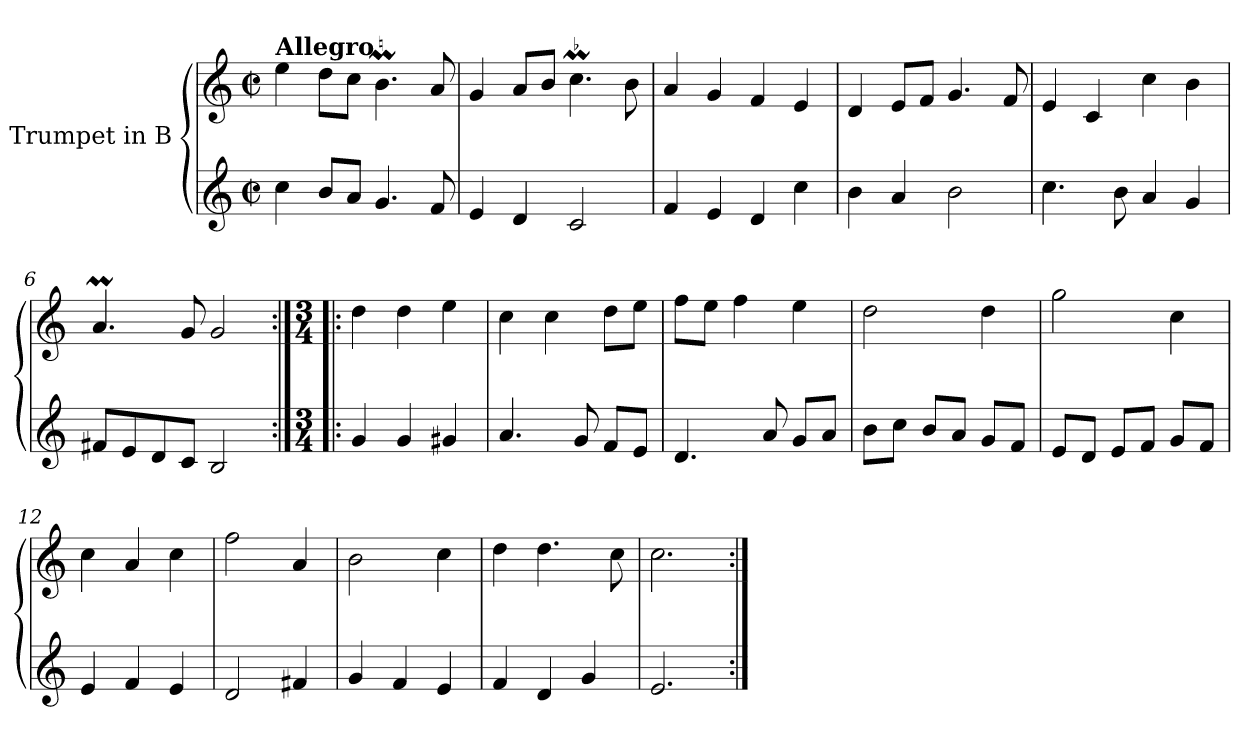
**kern	**kern
*part2	*part1
*staff2	*staff1
*I"Trumpet in Bb 2	*I"Trumpet in Bb 1
*clefG2	*clefG2
*ITrd1c2	*ITrd1c2
*k[b-e-]	*k[b-e-]
*B-:	*B-:
*M2/2	*M2/2
*met(c|)	*met(c|)
*MM180	*MM180
=1	=1
!	!LO:TX:a:B:t=Allegro
4b-\	4dd\
8a/L	8cc\L
8g/J	8b-\J
4.f/	4.aM\
8e-/	8g/
=2	=2
4d/	4f/
4c/	8g/L
.	8a/J
2B-/	4.b-m\
.	8a\
=3	=3
4e-/	4g/
4d/	4f/
4c/	4e-/
4b-\	4d/
=4	=4
4a\	4c/
4g/	8d/L
.	8e-/J
2a\	4.f/
.	8e-/
=5	=5
4.b-\	4d/
.	4B-/
8a\	.
4g/	4b-\
4f/	4a\
!!LO:LB:g=z
=6	=6
8en/L	4.gM/
8d/	.
8c/	.
8B-/J	8f/
2A/	2f/
=7:|!|:	=7:|!|:
*M3/4	*M3/4
4f/	4cc\
4f/	4cc\
4f#X/	4dd\
=8	=8
4.g/	4b-\
.	4b-\
8f/	.
8e-/L	8cc\L
8d/J	8dd\J
=9	=9
4.c/	8ee-\L
.	8dd\J
.	4ee-\
8g/	.
8f/L	4dd\
8g/J	.
=10	=10
8a\L	2cc\
8b-\J	.
8a/L	.
8g/J	.
8f/L	4cc\
8e-/J	.
!!LO:LB:g=z
=11	=11
8d/L	2ff\
8c/J	.
8d/L	.
8e-/J	.
8f/L	4b-\
8e-/J	.
=12	=12
4d/	4b-\
4e-/	4g/
4d/	4b-\
=13	=13
2c/	2ee-\
4en/	4g/
=14	=14
4f/	2a\
4e-/	.
4d/	4b-\
=15	=15
4e-/	4cc\
4c/	4.cc\
4f/	.
.	8b-\
=16	=16
2.d/	2.b-\
=:|!	=:|!
*-	*-
